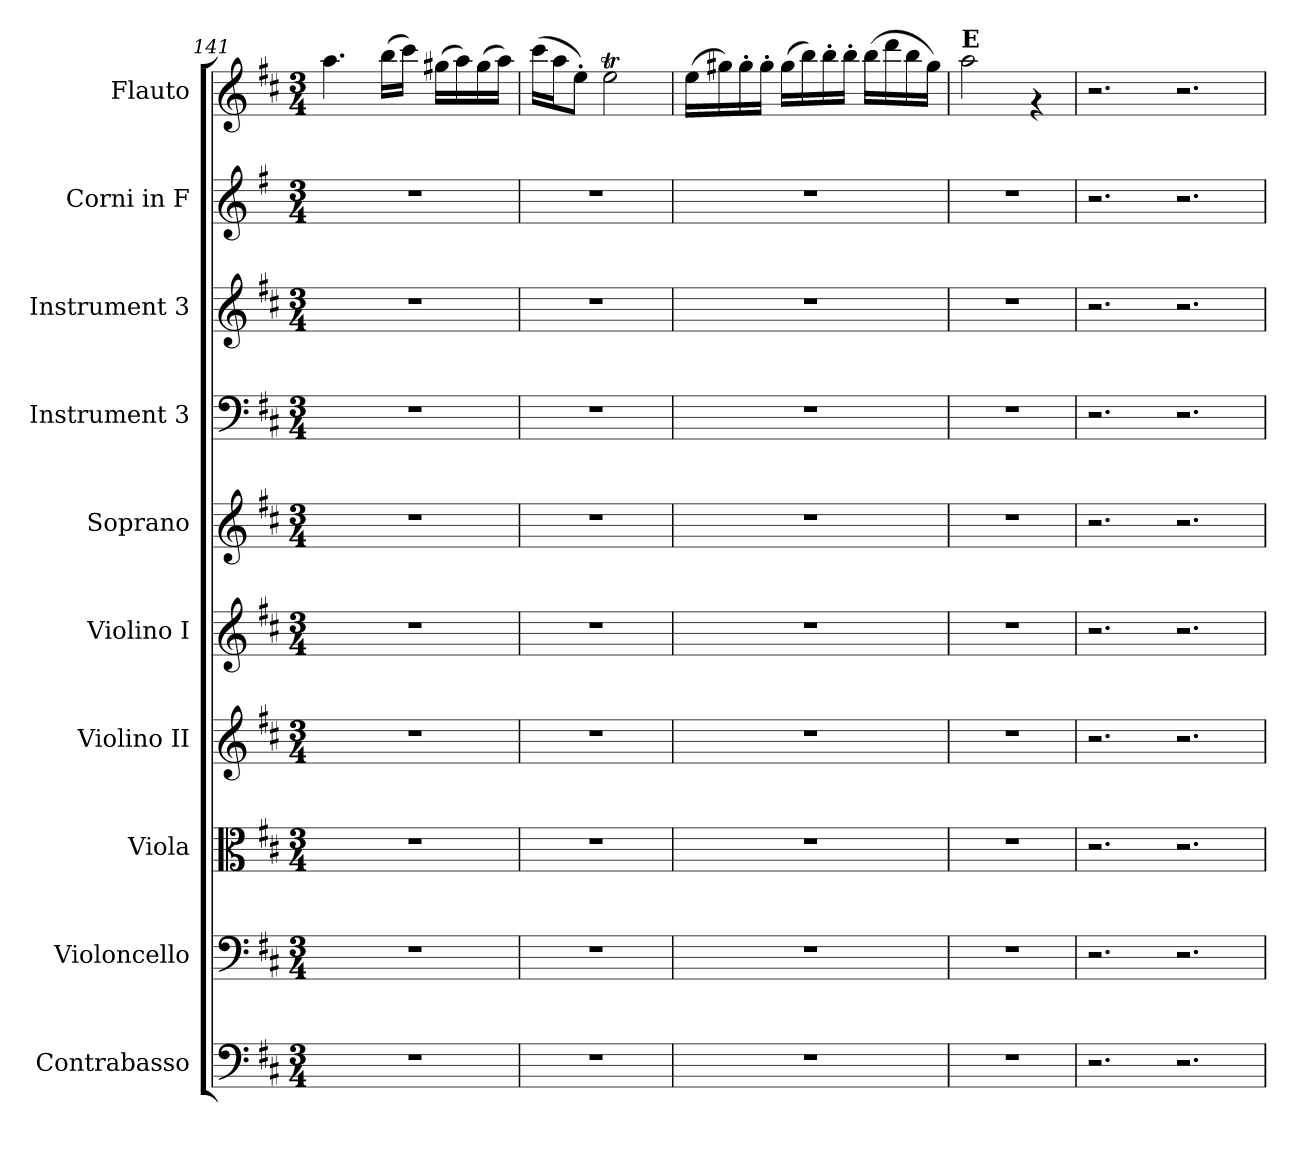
**kern	**kern	**kern	**kern	**kern	**kern	**kern	**kern	**kern	**kern
*part10	*part9	*part8	*part7	*part6	*part5	*part4	*part3	*part2	*part1
*staff10	*staff9	*staff8	*staff7	*staff6	*staff5	*staff4	*staff3	*staff2	*staff1
*I"Contrabasso	*I"Violoncello	*I"Viola	*I"Violino II	*I"Violino I	*I"Soprano	*I"Instrument 3	*I"Instrument 3	*I"Corni in F	*I"Flauto
*I'Cb.	*I'Vc.	*I'Vla.	*I'Vln. II	*I'Vln. I	*I'S	*	*	*I'Cor.	*I'Fl.
*clefF4	*clefF4	*clefC3	*clefG2	*clefG2	*clefG2	*clefF4	*clefG2	*clefG2	*clefG2
*ITrd1c2	*ITrd1c2	*ITrd1c2	*ITrd1c2	*ITrd1c2	*ITrd1c2	*ITrd1c2	*ITrd1c2	*ITrd4c7	*ITrd1c2
*k[]	*k[]	*k[]	*k[]	*k[]	*k[]	*k[]	*k[]	*k[]	*k[]
*C:	*C:	*C:	*C:	*C:	*C:	*C:	*C:	*C:	*C:
*M3/4	*M3/4	*M3/4	*M3/4	*M3/4	*M3/4	*M3/4	*M3/4	*M3/4	*M3/4
=141	=141	=141	=141	=141	=141	=141	=141	=141	=141
2.r	2.r	2.r	2.r	2.r	2.r	2.r	2.r	2.r	4.gg\
.	.	.	.	.	.	.	.	.	(>16aa\L
.	.	.	.	.	.	.	.	.	16bb\J)
.	.	.	.	.	.	.	.	.	(>16ff#X\L
.	.	.	.	.	.	.	.	.	16gg\)
.	.	.	.	.	.	.	.	.	(>16ff#\
.	.	.	.	.	.	.	.	.	16gg\J)
=142	=142	=142	=142	=142	=142	=142	=142	=142	=142
2.r	2.r	2.r	2.r	2.r	2.r	2.r	2.r	2.r	(>16bb\L
.	.	.	.	.	.	.	.	.	16gg\
.	.	.	.	.	.	.	.	.	8dd'>\J)
.	.	.	.	.	.	.	.	.	2ddT\
=143	=143	=143	=143	=143	=143	=143	=143	=143	=143
2.r	2.r	2.r	2.r	2.r	2.r	2.r	2.r	2.r	(>16dd\L
.	.	.	.	.	.	.	.	.	16ff#X\)
.	.	.	.	.	.	.	.	.	16ff#'>\
.	.	.	.	.	.	.	.	.	16ff#'>\J
.	.	.	.	.	.	.	.	.	(>16ff#\L
.	.	.	.	.	.	.	.	.	16aa\)
.	.	.	.	.	.	.	.	.	16aa'>\
.	.	.	.	.	.	.	.	.	16aa'>\J
.	.	.	.	.	.	.	.	.	(>16aa\L
.	.	.	.	.	.	.	.	.	16ccc\
.	.	.	.	.	.	.	.	.	16aa\
.	.	.	.	.	.	.	.	.	16ff#\J)
!!LO:PB:g=z
=144	=144	=144	=144	=144	=144	=144	=144	=144	=144
!	!	!	!	!	!	!	!	!	!LO:TX:a:B:t=E
2.r	2.r	2.r	2.r	2.r	2.r	2.r	2.r	2.r	2gg\
.	.	.	.	.	.	.	.	.	4rf
=145	=145	=145	=145	=145	=145	=145	=145	=145	=145
2.r	2.r	2.r	2.r	2.r	2.r	2.r	2.r	2.r	2.r
2.r	2.r	2.r	2.r	2.r	2.r	2.r	2.r	2.r	2.r
=	=	=	=	=	=	=	=	=	=
*-	*-	*-	*-	*-	*-	*-	*-	*-	*-
